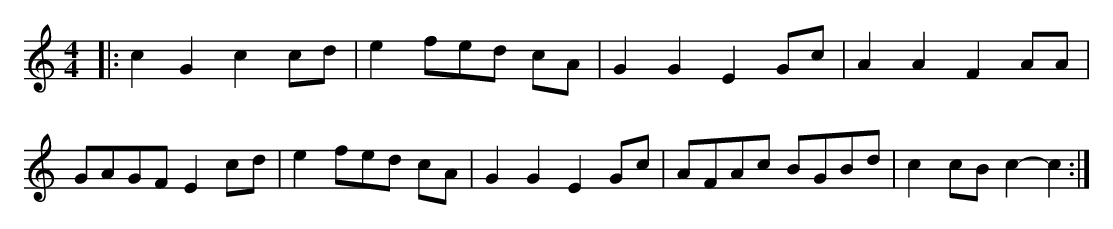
X:1
M:4/4
K:C
|:c2 G2c2 cd|e2 fed cA|G2 G2E2 Gc|A2 A2F2 AA|
GAGF E2 cd|e2 fed cA|G2 G2E2 Gc|AFAc BGBd|c2cB c2-c2:|
